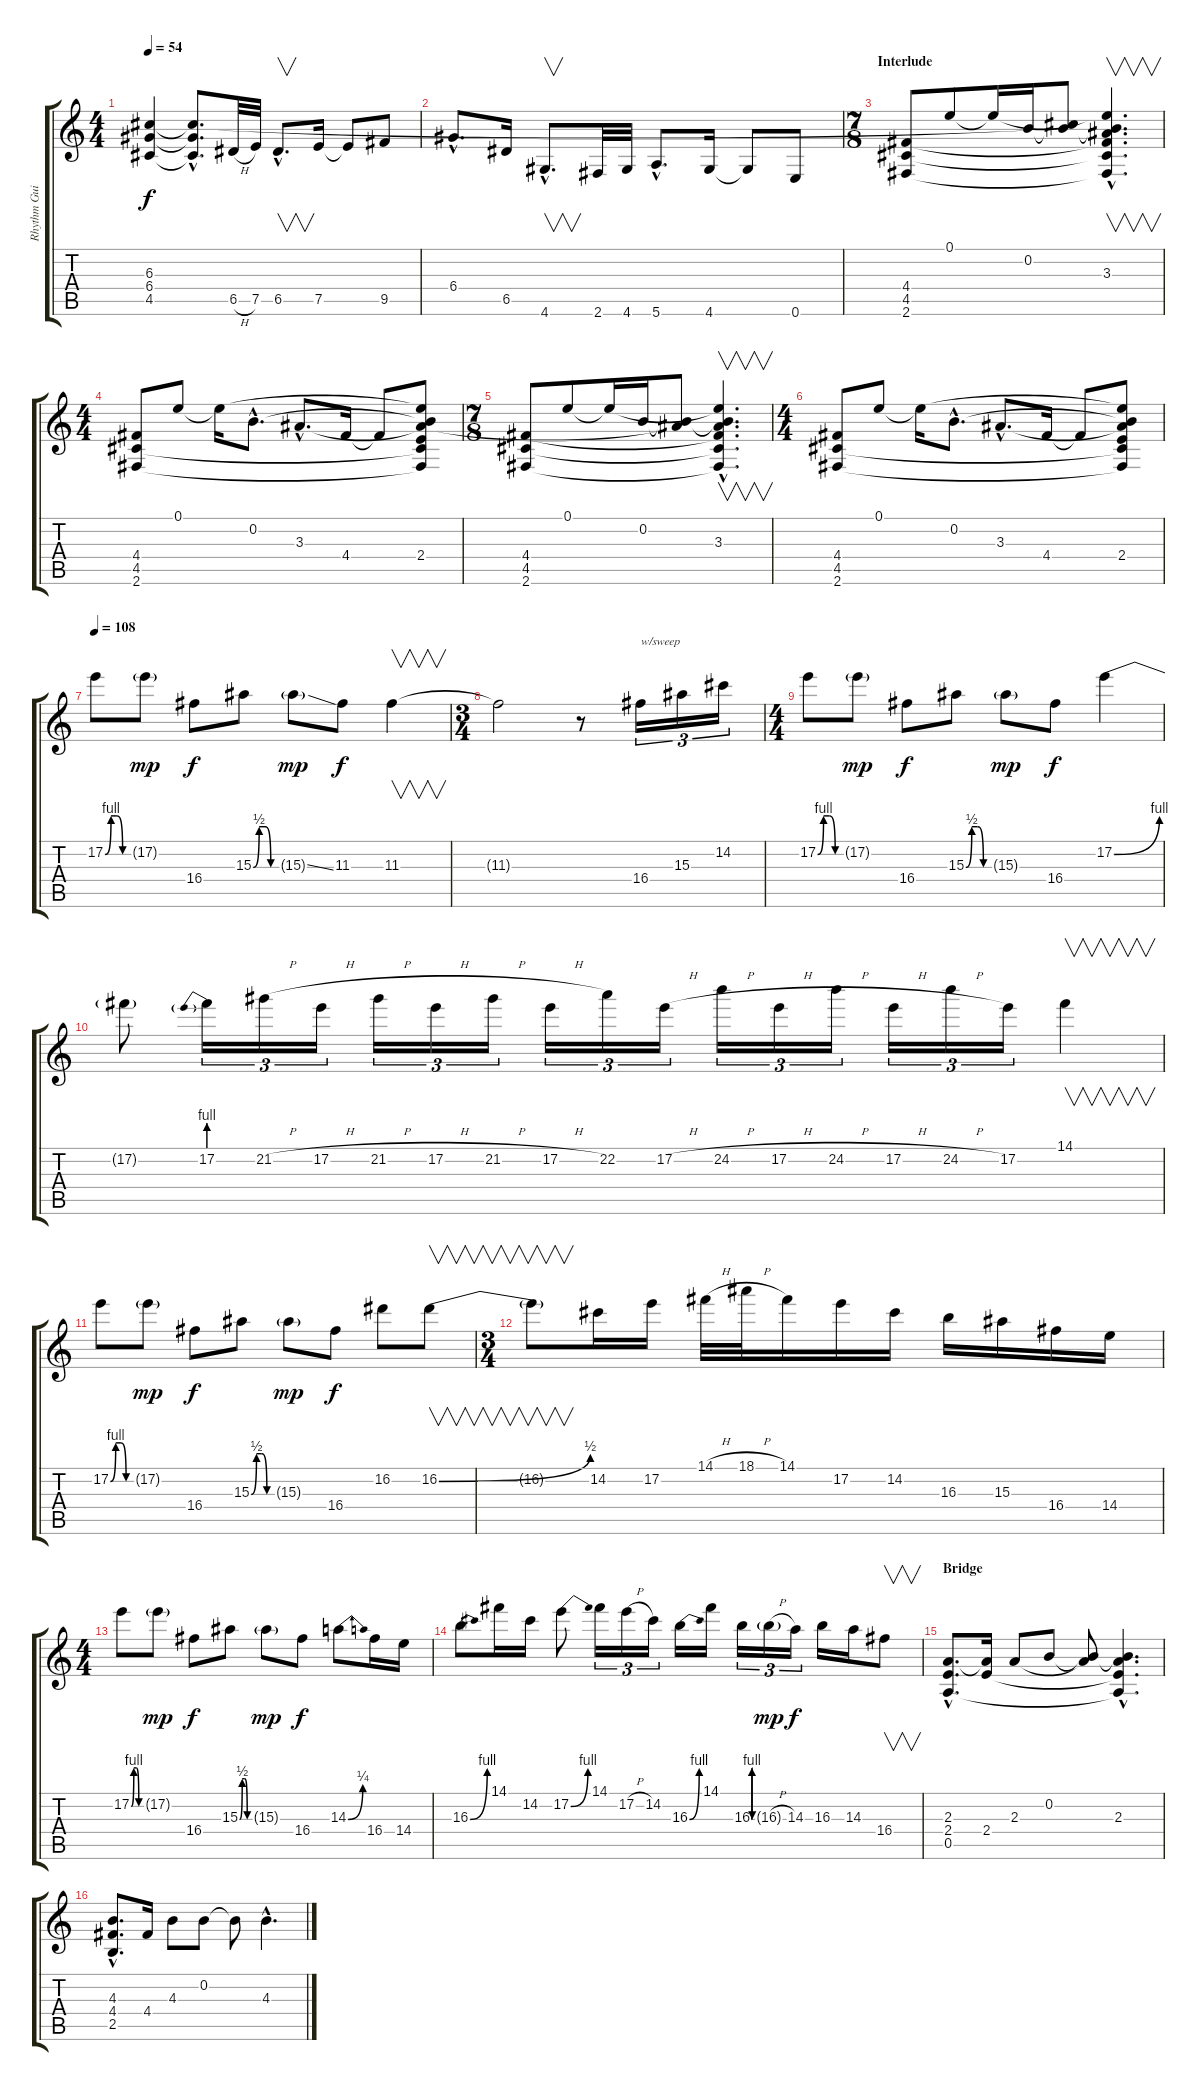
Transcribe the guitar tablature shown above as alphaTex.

\track ("Rhythm Guitar - Lead Guitar 1" "Rhythm Gui") {instrument electricguitarclean}
\staff {score tabs}
\tuning (E4 B3 G3 D3 A2 E2) {hide}
\ts (4 4)
\tempo 54
\clef g2
\ks c
(6.3 6.4 4.5).4{dy f} (6.3{hac t} 6.4{hac t} 4.5{hac t}).8{d} 6.5{h}.32 7.5.32 6.5{hac}.8{v d} 7.5.16 7.5{t}.8 9.5.8 |
6.4{hac}.8{d} 6.5.16 4.6{hac}.8{v d} 2.6.32 4.6.32 5.6{hac}.8{d} 4.6.16 4.6{t}.8 0.6.8 |
\ts (7 8)
\section ("" "Interlude")
(4.4 4.5 2.6).8 0.1.8 0.1{t}.16 0.2.16 (0.2{t} 6.3{t}).8 (0.1{hac t} 0.2{hac t} 3.3{hac} 4.4{hac t} 4.5{hac t} 2.6{hac t}).4{v d} |
\ts (4 4)
(4.4 4.5 2.6).8 0.1.8 0.1{t}.16 0.2{hac}.8{d} 3.3{hac}.8{d} 4.4.16 4.4{t}.8 (0.1{t} 0.2{t} 3.3{t} 2.4 4.5{t} 2.6{t}).8 |
\ts (7 8)
(4.4 4.5 2.6).8 0.1.8 0.1{t}.16 0.2.16 (0.2{t} 3.3{t}).8 (0.1{hac t} 0.2{hac t} 3.3{hac} 4.4{hac t} 4.5{hac t} 2.6{hac t}).4{v d} |
\ts (4 4)
(4.4 4.5 2.6).8 0.1.8 0.1{t}.16 0.2{hac}.8{d} 3.3{hac}.8{d} 4.4.16 4.4{t}.8 (0.1{t} 0.2{t} 3.3{t} 2.4 4.5{t} 2.6{t}).8 |
\tempo 108
17.2{be (custom 0 0 15 4 30 4 45 0 60 0)}.8 17.2{g}.8{dy mp} 16.4.8{dy f} 15.3{be (custom 0 0 15 2 30 2 45 0 60 0)}.8 15.3{ss g}.8{dy mp} 11.3.8{dy f} 11.3.4{v} |
\ts (3 4)
11.3{t}.2 r.8 16.4.16{tu (3 2) txt "w/sweep"} 15.3.16{tu (3 2)} 14.2.16{tu (3 2)} |
\ts (4 4)
17.2{be (custom 0 0 15 4 30 4 45 0 60 0)}.8 17.2{g}.8{dy mp} 16.4.8{dy f} 15.3{be (custom 0 0 15 2 30 2 45 0 60 0)}.8 15.3{g}.8{dy mp} 16.4.8{dy f} 17.2{be (bend 0 0 60 4)}.4 |
17.2{t}.8 17.2{be (prebend 0 4 60 4)}.16{tu (3 2)} 21.2{h}.16{tu (3 2)} 17.2{h}.16{tu (3 2)} 21.2{h}.16{tu (3 2)} 17.2{h}.16{tu (3 2)} 21.2{h}.16{tu (3 2)} 17.2{h}.16{tu (3 2)} 22.2.16{tu (3 2)} 17.2{h}.16{tu (3 2)} 24.2{h}.16{tu (3 2)} 17.2{h}.16{tu (3 2)} 24.2{h}.16{tu (3 2)} 17.2{h}.16{tu (3 2)} 24.2{h}.16{tu (3 2)} 17.2.16{tu (3 2)} 14.1.4{v} |
17.2{be (custom 0 0 15 4 30 4 45 0 60 0)}.8 17.2{g}.8{dy mp} 16.4.8{dy f} 15.3{be (custom 0 0 15 2 30 2 45 0 60 0)}.8 15.3{g}.8{dy mp} 16.4.8{dy f} 16.2.8 16.2{be (bend 0 0 60 2)}.8{v} |
\ts (3 4)
16.2{t}.8{v} 14.2.16 17.2.16 14.1{h}.32 18.1{h}.32 14.1.16 17.2.16 14.2.16 16.3.16 15.3.16 16.4.16 14.4.16 |
\ts (4 4)
17.2{be (custom 0 0 15 4 30 4 45 0 60 0)}.8 17.2{g}.8{dy mp} 16.4.8{dy f} 15.3{be (custom 0 0 15 2 30 2 45 0 60 0)}.8 15.3{g}.8{dy mp} 16.4.8{dy f} 14.3{be (bend 0 0 60 1)}.8 16.4.16 14.4.16 |
16.3{be (bend 0 0 60 4)}.8 14.1.16 14.2.16 17.2{be (bend 0 0 60 4)}.8 14.1.16{tu (3 2)} 17.2{h}.16{tu (3 2)} 14.2.16{tu (3 2)} 16.3{be (bend 0 0 60 4)}.16 14.1.16 16.3{be (custom 0 0 15 4 30 4 45 0 60 0)}.16{tu (3 2)} 16.3{h g}.16{tu (3 2) dy mp} 14.3.16{tu (3 2) dy f} 16.3.16 14.3.16 16.4.8{v} |
\section ("" "Bridge")
(2.3{hac} 2.4{hac} 0.5{hac}).8{d} (2.3{t} 2.4).16 2.3.8 0.2.8 (0.2{t} 2.3{t}).8 (0.2{hac t} 2.3{hac} 2.4{hac t} 0.5{hac t}).4{d} |
(4.3{hac} 4.4{hac} 2.5{hac}).8{d} 4.4.16 4.3.8 0.2.8 0.2{t}.8 4.3{hac}.4{d}
